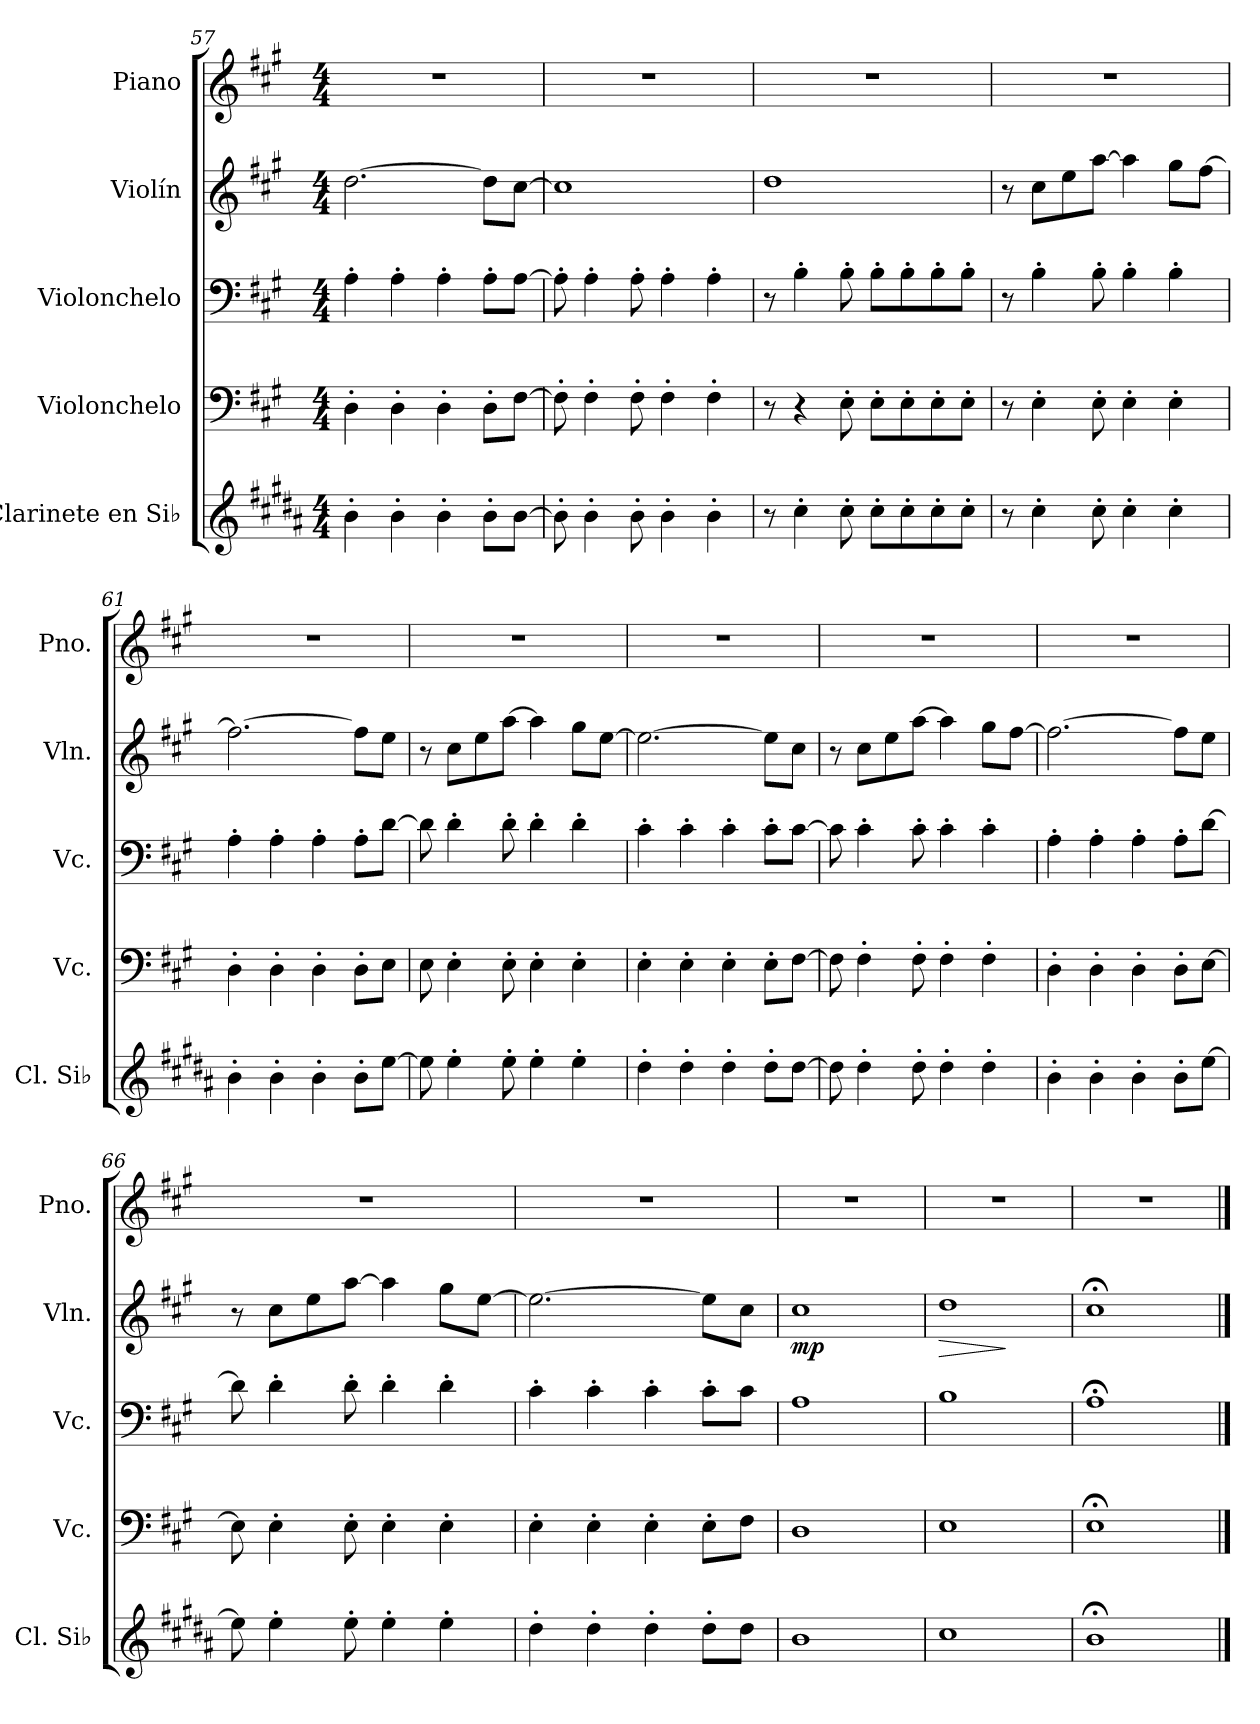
**kern	**kern	**kern	**kern	**dynam	**kern
*part5	*part4	*part3	*part2	*part2	*part1
*staff5	*staff4	*staff3	*staff2	*staff2	*staff1
*I"Clarinete en Si♭	*I"Violonchelo	*I"Violonchelo	*I"Violín	*	*I"Piano
*I'Cl. Si♭	*I'Vc.	*I'Vc.	*I'Vln.	*	*I'Pno.
*clefG2	*clefF4	*clefF4	*clefG2	*	*clefG2
*ITrd1c2	*	*	*	*	*
*k[f#c#g#]	*k[f#c#g#]	*k[f#c#g#]	*k[f#c#g#]	*	*k[f#c#g#]
*M4/4	*M4/4	*M4/4	*M4/4	*	*M4/4
=57	=57	=57	=57	=57	=57
4a'\	4D'\	4A'\	[2.dd\	.	1r
4a'\	4D'\	4A'\	.	.	.
4a'\	4D'\	4A'\	.	.	.
8a'\L	8D'\L	8A'\L	8dd\L]	.	.
[8a\J	[8F#\J	[8A\J	[8cc#\J	.	.
=58	=58	=58	=58	=58	=58
8a'\]	8F#'\]	8A'\]	1cc#]	.	1r
4a'\	4F#'\	4A'\	.	.	.
8a'\	8F#'\	8A'\	.	.	.
4a'\	4F#'\	4A'\	.	.	.
4a'\	4F#'\	4A'\	.	.	.
!!LO:LB:g=z
=59	=59	=59	=59	=59	=59
8r	8r	8r	1dd	.	1r
4b'\	4r	4B'\	.	.	.
8b'\	8E'\	8B'\	.	.	.
8b'\L	8E'\L	8B'\L	.	.	.
8b'\	8E'\	8B'\	.	.	.
8b'\	8E'\	8B'\	.	.	.
8b'\J	8E'\J	8B'\J	.	.	.
=60	=60	=60	=60	=60	=60
8r	8r	8r	8r	.	1r
4b'\	4E'\	4B'\	8cc#\L	.	.
.	.	.	8ee\	.	.
8b'\	8E'\	8B'\	[8aa\J	.	.
4b'\	4E'\	4B'\	4aa\]	.	.
4b'\	4E'\	4B'\	8gg#\L	.	.
.	.	.	[8ff#\J	.	.
=61	=61	=61	=61	=61	=61
4a'\	4D'\	4A'\	2.ff#\_	.	1r
4a'\	4D'\	4A'\	.	.	.
4a'\	4D'\	4A'\	.	.	.
8a'\L	8D'\L	8A'\L	8ff#\L]	.	.
[8dd\J	8E\J	[8d\J	8ee\J	.	.
=62	=62	=62	=62	=62	=62
8dd\]	8E\	8d\]	8r	.	1r
4dd'\	4E'\	4d'\	8cc#\L	.	.
.	.	.	8ee\	.	.
8dd'\	8E'\	8d'\	[8aa\J	.	.
4dd'\	4E'\	4d'\	4aa\]	.	.
4dd'\	4E'\	4d'\	8gg#\L	.	.
.	.	.	[8ee\J	.	.
=63	=63	=63	=63	=63	=63
4cc#'\	4E'\	4c#'\	2.ee\_	.	1r
4cc#'\	4E'\	4c#'\	.	.	.
4cc#'\	4E'\	4c#'\	.	.	.
8cc#'\L	8E'\L	8c#'\L	8ee\L]	.	.
[8cc#\J	[8F#\J	[8c#\J	8cc#\J	.	.
!!LO:PB:g=z
=64	=64	=64	=64	=64	=64
8cc#\]	8F#\]	8c#\]	8r	.	1r
4cc#'\	4F#'\	4c#'\	8cc#\L	.	.
.	.	.	8ee\	.	.
8cc#'\	8F#'\	8c#'\	[8aa\J	.	.
4cc#'\	4F#'\	4c#'\	4aa\]	.	.
4cc#'\	4F#'\	4c#'\	8gg#\L	.	.
.	.	.	[8ff#\J	.	.
=65	=65	=65	=65	=65	=65
4a'\	4D'\	4A'\	2.ff#\_	.	1r
4a'\	4D'\	4A'\	.	.	.
4a'\	4D'\	4A'\	.	.	.
8a'\L	8D'\L	8A'\L	8ff#\L]	.	.
[8dd\J	[8E\J	[8d\J	8ee\J	.	.
=66	=66	=66	=66	=66	=66
8dd\]	8E\]	8d\]	8r	.	1r
4dd'\	4E'\	4d'\	8cc#\L	.	.
.	.	.	8ee\	.	.
8dd'\	8E'\	8d'\	[8aa\J	.	.
4dd'\	4E'\	4d'\	4aa\]	.	.
4dd'\	4E'\	4d'\	8gg#\L	.	.
.	.	.	[8ee\J	.	.
=67	=67	=67	=67	=67	=67
4cc#'\	4E'\	4c#'\	2.ee\_	.	1r
4cc#'\	4E'\	4c#'\	.	.	.
4cc#'\	4E'\	4c#'\	.	.	.
8cc#'\L	8E'\L	8c#'\L	8ee\L]	.	.
8cc#\J	8F#\J	8c#\J	8cc#\J	.	.
=68	=68	=68	=68	=68	=68
!	!	!	!	!LO:DY:b	!
1a	1D	1A	1cc#	mp	1r
=69	=69	=69	=69	=69	=69
!	!	!	!	!LO:HP:b	!
1b	1E	1B	1dd	>	1r
.	.	.	.	]	.
=70	=70	=70	=70	=70	=70
1a;<	1E;<	1A;<	1cc#;<	.	1r
==	==	==	==	==	==
*-	*-	*-	*-	*-	*-
